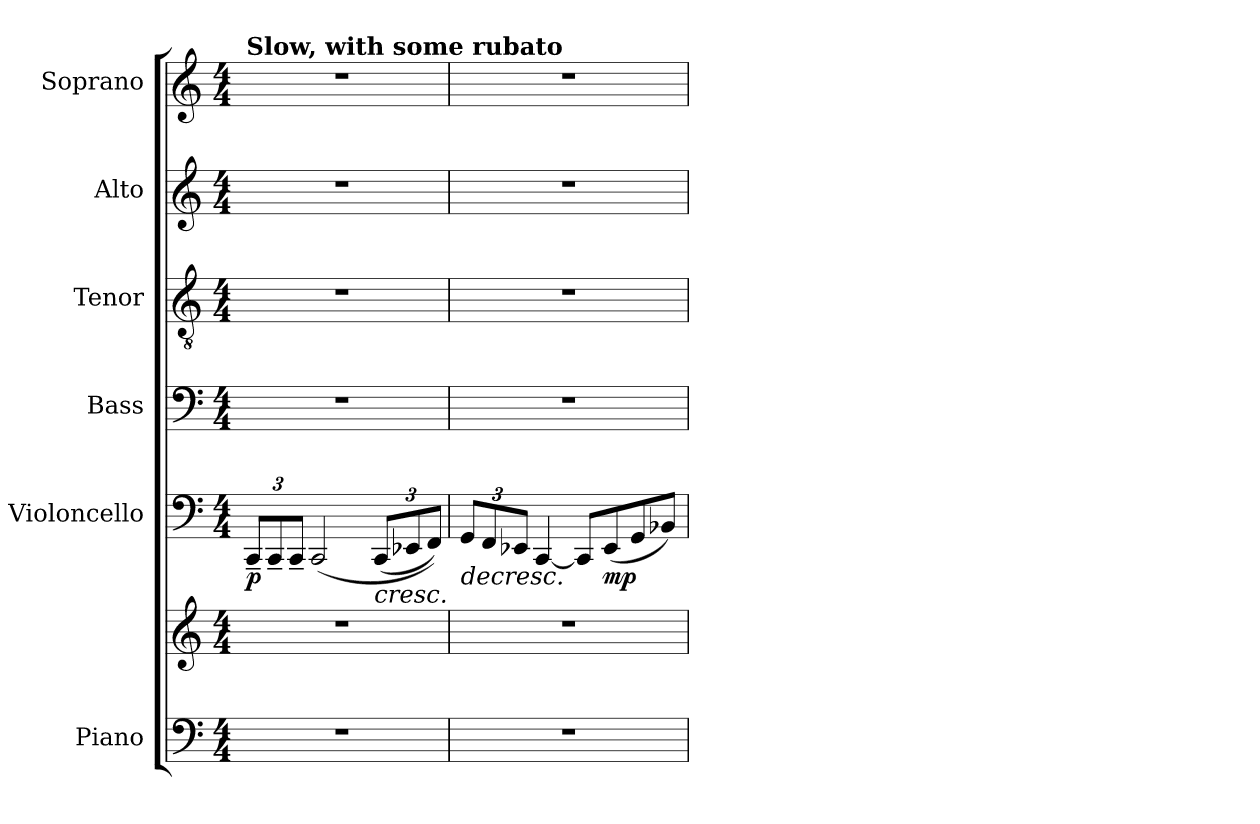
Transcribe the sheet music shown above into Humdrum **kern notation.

**kern	**kern	**kern	**dynam	**kern	**kern	**kern	**kern
*part6	*part6	*part5	*part5	*part4	*part3	*part2	*part1
*staff7	*staff6	*staff5	*staff5	*staff4	*staff3	*staff2	*staff1
*I"Piano	*	*I"Violoncello	*	*I"Bass	*I"Tenor	*I"Alto	*I"Soprano
*I'Pno	*	*I'Vc.	*	*	*	*	*
*clefF4	*clefG2	*clefF4	*	*clefF4	*clefGv2	*clefG2	*clefG2
*k[]	*k[]	*k[]	*	*k[]	*k[]	*k[]	*k[]
*M4/4	*M4/4	*M4/4	*	*M4/4	*M4/4	*M4/4	*M4/4
*MM54	*MM54	*MM54	*	*MM54	*MM54	*MM54	*MM54
*	*	*Xbrackettup	*	*	*	*	*
=1	=1	=1	=1	=1	=1	=1	=1
!	!	!	!	!	!	!	!LO:TX:a:B:t=Slow, with some rubato
!	!	!	!LO:DY:b	!	!	!	!
1r	1r	12CC~/L	p	1r	1r	1r	1r
.	.	12CC~/	.	.	.	.	.
.	.	12CC~/J	.	.	.	.	.
.	.	(>2CC/	.	.	.	.	.
!	!	!	!LO:HP:b	!	!	!	!
.	.	(<12CC/L	<	.	.	.	.
.	.	12EE-X/	.	.	.	.	.
.	.	12FF/J))	.	.	.	.	.
=2	=2	=2	=2	=2	=2	=2	=2
!	!	!	!LO:HP:b	!	!	!	!
1r	1r	12GG/L	>	1r	1r	1r	1r
.	.	12FF/	.	.	.	.	.
.	.	12EE-X/J	.	.	.	.	.
.	.	[4CC/	.	.	.	.	.
.	.	8CC/L]	.	.	.	.	.
!	!	!	!LO:DY:n=1:b	!	!	!	!
.	.	(<8EE-/	[ mp	.	.	.	.
.	.	8GG/	.	.	.	.	.
.	.	8BB-X/J)	.	.	.	.	.
.	.	.	]	.	.	.	.
=	=	=	=	=	=	=	=
*-	*-	*-	*-	*-	*-	*-	*-
